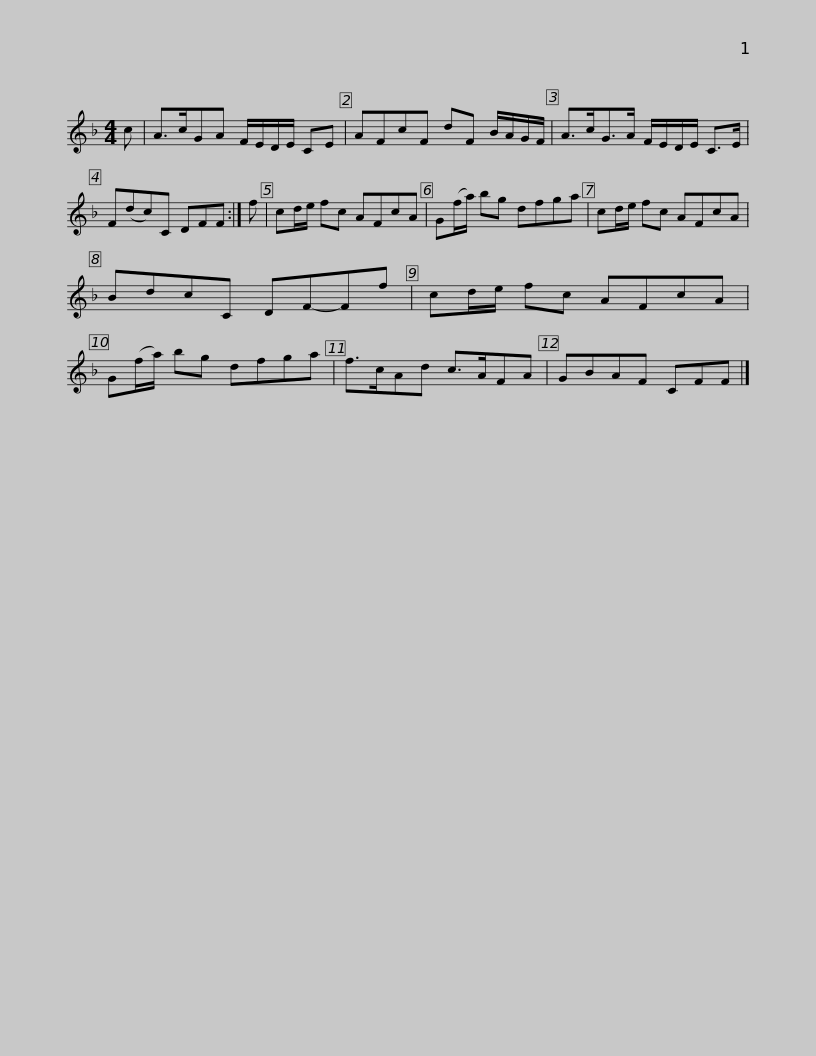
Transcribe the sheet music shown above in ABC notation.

X:1
L:1/8
M:4/4
I:linebreak $
K:F
V:1 treble
V:1
 c | A>cGA F/E/D/E/ CE | AFcF dF B/A/G/F/ | A>cG>A F/E/D/E/ C>E | F(dc)C DFF :| %5
 f |$ cd/e/ fc AFcA | G(f/a/) bg dfga | cd/e/ fc AFcA | BdcC DF-Ff | %10
 cd/e/ fc AFcA |$ G(f/a/) bg dfga | f>cAd c>AFA | GBAF CFF |] %14
